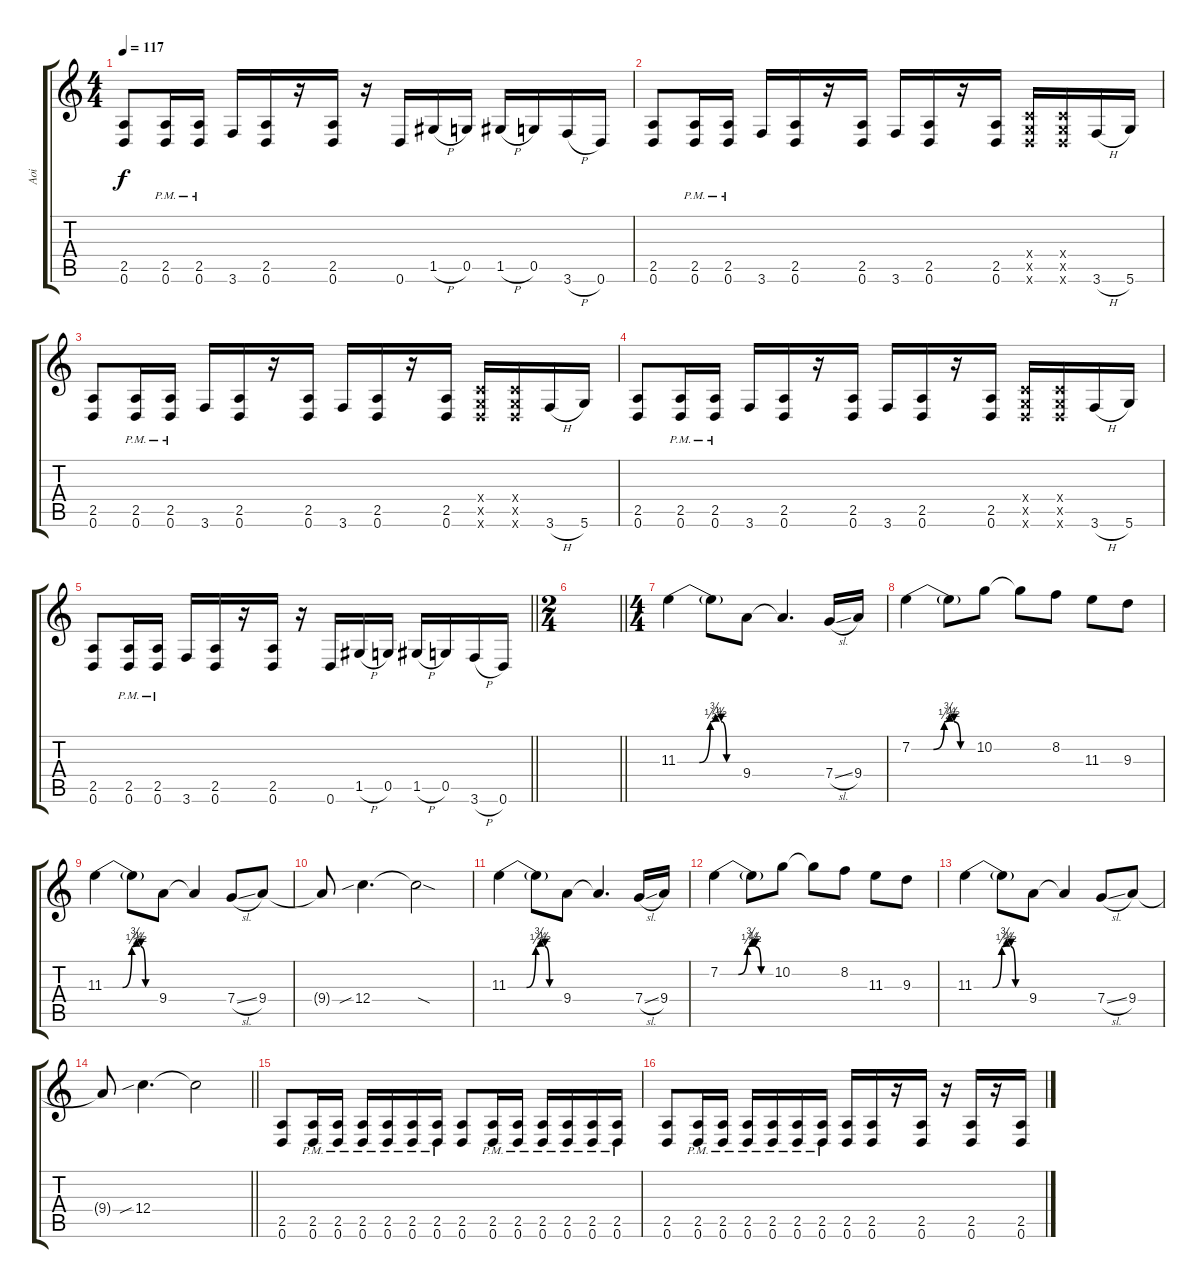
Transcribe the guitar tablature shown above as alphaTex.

\track ("Aoi" "Aoi") {instrument distortionguitar}
\staff {score tabs}
\tuning (D4 A3 F3 C3 G2 D2) {hide}
\ts (4 4)
\tempo 117
\clef g2
\ks c
(2.5 0.6).8{dy f} (2.5{pm} 0.6{pm}).16 (2.5{pm} 0.6{pm}).16 3.6.16 (2.5 0.6).16 r.16 (2.5 0.6).16 r.16 0.6.16 1.5{h}.16 0.5.16 1.5{h}.16 0.5.16 3.6{h}.16 0.6.16 |
(2.5 0.6).8 (2.5{pm} 0.6{pm}).16 (2.5{pm} 0.6{pm}).16 3.6.16 (2.5 0.6).16 r.16 (2.5 0.6).16 3.6.16 (2.5 0.6).16 r.16 (2.5 0.6).16 (0.4{x} 0.5{x} 0.6{x}).16 (0.4{x} 0.5{x} 0.6{x}).16 3.6{h}.16 5.6.16 |
(2.5 0.6).8 (2.5{pm} 0.6{pm}).16 (2.5{pm} 0.6{pm}).16 3.6.16 (2.5 0.6).16 r.16 (2.5 0.6).16 3.6.16 (2.5 0.6).16 r.16 (2.5 0.6).16 (0.4{x} 0.5{x} 0.6{x}).16 (0.4{x} 0.5{x} 0.6{x}).16 3.6{h}.16 5.6.16 |
(2.5 0.6).8 (2.5{pm} 0.6{pm}).16 (2.5{pm} 0.6{pm}).16 3.6.16 (2.5 0.6).16 r.16 (2.5 0.6).16 3.6.16 (2.5 0.6).16 r.16 (2.5 0.6).16 (0.4{x} 0.5{x} 0.6{x}).16 (0.4{x} 0.5{x} 0.6{x}).16 3.6{h}.16 5.6.16 |
\barLineRight lightlight
(2.5 0.6).8 (2.5{pm} 0.6{pm}).16 (2.5{pm} 0.6{pm}).16 3.6.16 (2.5 0.6).16 r.16 (2.5 0.6).16 r.16 0.6.16 1.5{h}.16 0.5.16 1.5{h}.16 0.5.16 3.6{h}.16 0.6.16 |
\ts (2 4)
\barLineRight lightlight
|
\ts (4 4)
11.3{be (custom 0 0 20 0 30 2 35 3 40 2 45 0 50 0 60 0)}.4{instrument overdrivenguitar} 11.3{t}.8 9.4.8 9.4{t}.4{d} 7.4{sl}.16 9.4.16 |
7.2{be (custom 0 0 20 0 30 2 35 3 39 2 45 0 50 0 60 0)}.4 7.2{t}.8 10.2.8 10.2{t}.8 8.2.8 11.3.8 9.3.8 |
11.3{be (custom 0 0 20 0 30 2 35 3 40 2 45 0 60 0)}.4 11.3{t}.8 9.4.8 9.4{t}.4 7.4{sl}.8 9.4.8 |
9.4{t}.8 12.4{sib}.4{d} 12.4{sod t}.2 |
11.3{be (custom 0 0 20 0 30 2 35 3 40 2 45 0 50 0 60 0)}.4 11.3{t}.8 9.4.8 9.4{t}.4{d} 7.4{sl}.16 9.4.16 |
7.2{be (custom 0 0 20 0 30 2 35 3 39 2 45 0 50 0 60 0)}.4 7.2{t}.8 10.2.8 10.2{t}.8 8.2.8 11.3.8 9.3.8 |
11.3{be (custom 0 0 20 0 30 2 35 3 40 2 45 0 60 0)}.4 11.3{t}.8 9.4.8 9.4{t}.4 7.4{sl}.8 9.4.8 |
\barLineRight lightlight
9.4{t}.8 12.4{sib}.4{d} 12.4{t}.2 |
(2.5 0.6).8{instrument distortionguitar} (2.5{pm} 0.6{pm}).16 (2.5{pm} 0.6{pm}).16 (2.5{pm} 0.6{pm}).16 (2.5{pm} 0.6{pm}).16 (2.5{pm} 0.6{pm}).16 (2.5{pm} 0.6{pm}).16 (2.5 0.6).8 (2.5{pm} 0.6{pm}).16 (2.5{pm} 0.6{pm}).16 (2.5{pm} 0.6{pm}).16 (2.5{pm} 0.6{pm}).16 (2.5{pm} 0.6{pm}).16 (2.5{pm} 0.6{pm}).16 |
(2.5 0.6).8 (2.5{pm} 0.6{pm}).16 (2.5{pm} 0.6{pm}).16 (2.5{pm} 0.6{pm}).16 (2.5{pm} 0.6{pm}).16 (2.5{pm} 0.6{pm}).16 (2.5{pm} 0.6{pm}).16 (2.5 0.6).16 (2.5 0.6).16 r.16 (2.5 0.6).16 r.16 (2.5 0.6).16 r.16 (2.5 0.6).16
